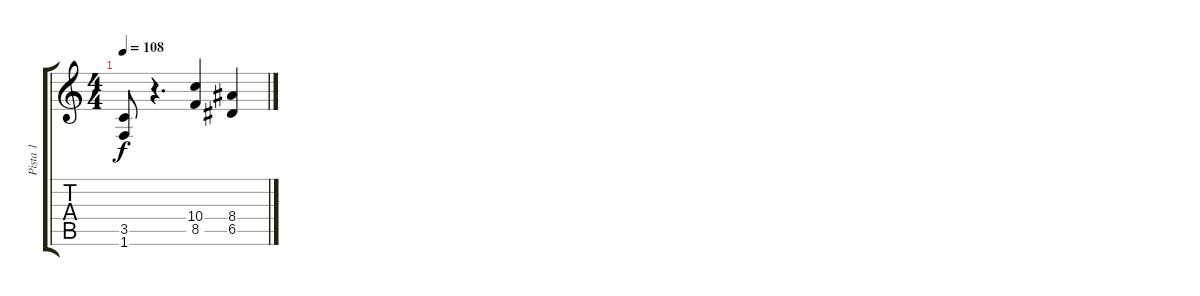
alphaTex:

\track ("Pista 1" "Pista 1") {instrument overdrivenguitar}
\staff {score tabs}
\tuning (E4 B3 G3 D3 A2 E2) {hide}
\ts (4 4)
\tempo 108
\clef g2
\ks c
(3.5 1.6).8{dy f} r.4{d} (10.4 8.5).4 (8.4 6.5).4
